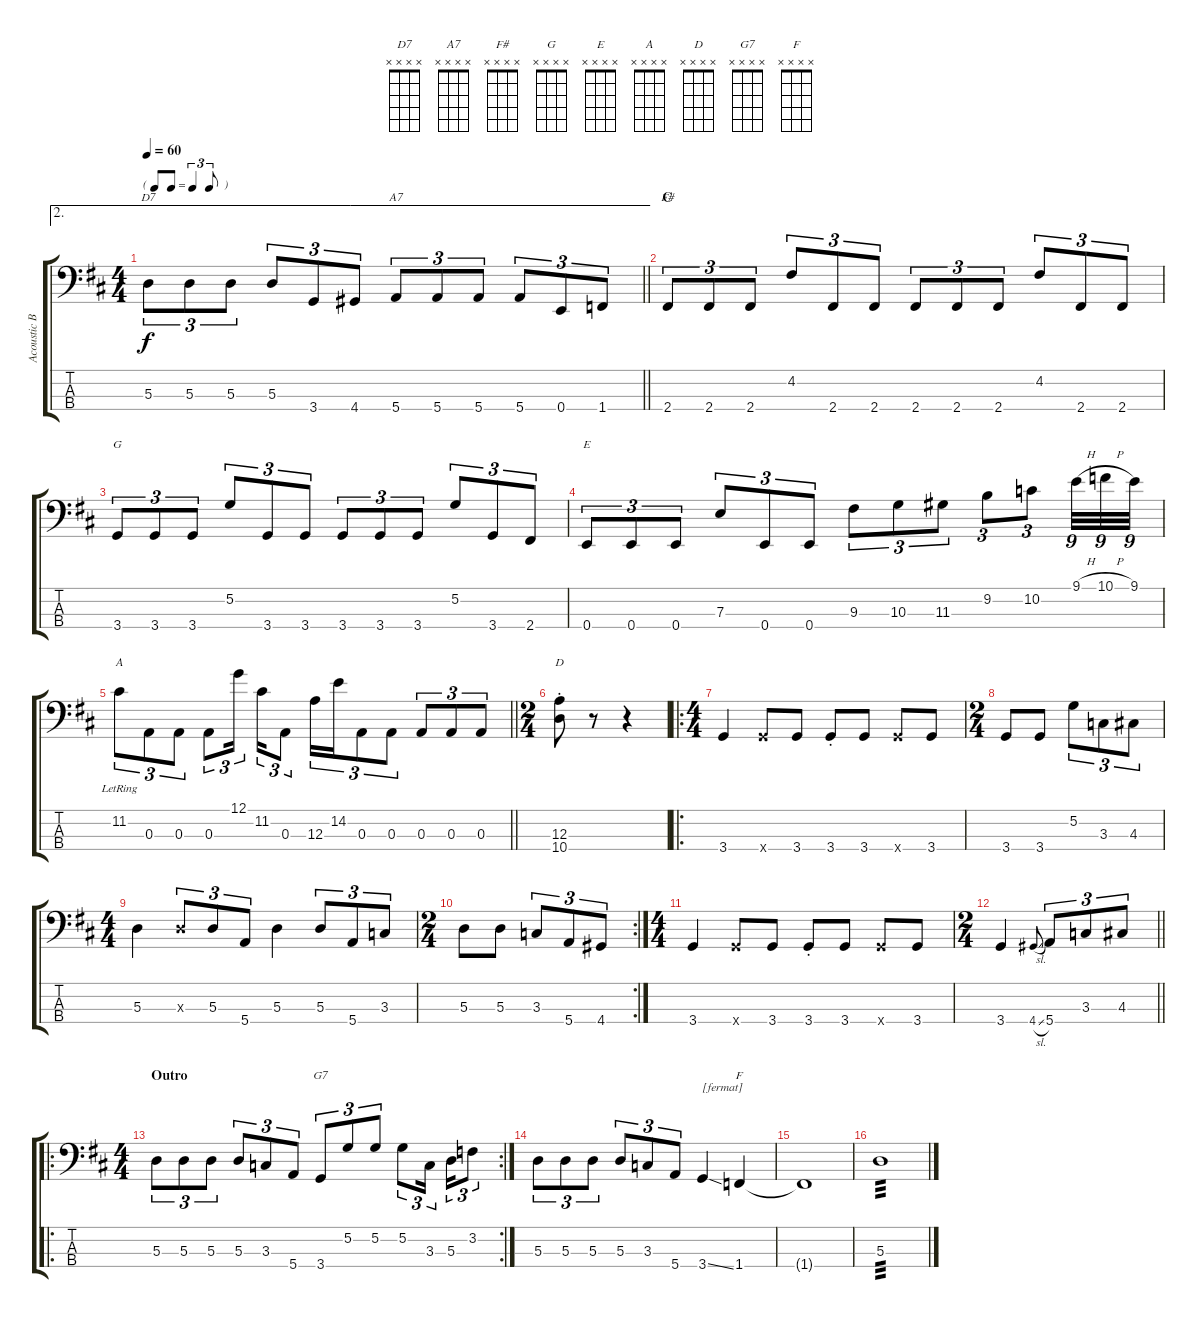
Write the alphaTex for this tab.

\track ("Acoustic Bass" "Acoustic B") {instrument acousticbass}
\staff {score tabs}
\tuning (G2 D2 A1 E1) {hide}
\chord ("D7" x x x x)
\chord ("A7" x x x x)
\chord ("F#" x x x x)
\chord ("G" x x x x)
\chord ("E" x x x x)
\chord ("A" x x x x)
\chord ("D" x x x x)
\chord ("G7" x x x x)
\chord ("F" x x x x)
\ae 2
\ts (4 4)
\tf triplet8th
\tempo 60
\clef f4
\barLineRight lightlight
\ks d
5.3.8{tu (3 2) ch "D7" dy f} 5.3.8{tu (3 2)} 5.3.8{tu (3 2)} 5.3.8{tu (3 2)} 3.4.8{tu (3 2)} 4.4.8{tu (3 2)} 5.4.8{tu (3 2) ch "A7"} 5.4.8{tu (3 2)} 5.4.8{tu (3 2)} 5.4.8{tu (3 2)} 0.4.8{tu (3 2)} 1.4.8{tu (3 2)} |
\section ("" "C")
2.4.8{tu (3 2) ch "F#"} 2.4.8{tu (3 2)} 2.4.8{tu (3 2)} 4.2.8{tu (3 2)} 2.4.8{tu (3 2)} 2.4.8{tu (3 2)} 2.4.8{tu (3 2)} 2.4.8{tu (3 2)} 2.4.8{tu (3 2)} 4.2.8{tu (3 2)} 2.4.8{tu (3 2)} 2.4.8{tu (3 2)} |
3.4.8{tu (3 2) ch "G"} 3.4.8{tu (3 2)} 3.4.8{tu (3 2)} 5.2.8{tu (3 2)} 3.4.8{tu (3 2)} 3.4.8{tu (3 2)} 3.4.8{tu (3 2)} 3.4.8{tu (3 2)} 3.4.8{tu (3 2)} 5.2.8{tu (3 2)} 3.4.8{tu (3 2)} 2.4.8{tu (3 2)} |
0.4.8{tu (3 2) ch "E"} 0.4.8{tu (3 2)} 0.4.8{tu (3 2)} 7.3.8{tu (3 2)} 0.4.8{tu (3 2)} 0.4.8{tu (3 2)} 9.3.8{tu (3 2)} 10.3.8{tu (3 2)} 11.3.8{tu (3 2)} 9.2.8{tu (3 2)} 10.2.8{tu (3 2)} 9.1{h}.32{tu (9 8)} 10.1{h}.32{tu (9 8)} 9.1.32{tu (9 8)} |
\barLineRight lightlight
11.2{lr}.8{tu (3 2) ch "A"} 0.3.8{tu (3 2)} 0.3.8{tu (3 2)} 0.3.8{tu (3 2)} 12.1.16{tu (3 2) beam splitsecondary} 11.2.16{tu (3 2)} 0.3.8{tu (3 2)} 12.3.16{tu (3 2)} 14.2.16{tu (3 2)} 0.3.8{tu (3 2)} 0.3.8{tu (3 2)} 0.3.8{tu (3 2)} 0.3.8{tu (3 2)} 0.3.8{tu (3 2)} |
\ts (2 4)
\section ("" "")
(12.3{st} 10.4{st}).8{ch "D"} r.8 r.4 |
\ro
\ts (4 4)
3.4.4 3.4{x}.8 3.4.8 3.4{st}.8 3.4.8 3.4{x}.8 3.4.8 |
\ts (2 4)
3.4.8 3.4.8 5.2.8{tu (3 2)} 3.3.8{tu (3 2)} 4.3.8{tu (3 2)} |
\ts (4 4)
5.3.4 5.3{x}.8{tu (3 2)} 5.3.8{tu (3 2)} 5.4.8{tu (3 2)} 5.3.4 5.3.8{tu (3 2)} 5.4.8{tu (3 2)} 3.3.8{tu (3 2)} |
\rc 2
\ts (2 4)
5.3.8 5.3.8 3.3.8{tu (3 2)} 5.4.8{tu (3 2)} 4.4.8{tu (3 2)} |
\ts (4 4)
3.4.4 3.4{x}.8 3.4.8 3.4{st}.8 3.4.8 3.4{x}.8 3.4.8 |
\ts (2 4)
\barLineRight lightlight
3.4.4 4.4{sl}.8{gr onbeat} 5.4.8{tu (3 2)} 3.3.8{tu (3 2)} 4.3.8{tu (3 2)} |
\ro
\rc 2
\ts (4 4)
\section ("" "Outro")
5.3.8{tu (3 2)} 5.3.8{tu (3 2)} 5.3.8{tu (3 2)} 5.3.8{tu (3 2)} 3.3.8{tu (3 2)} 5.4.8{tu (3 2)} 3.4.8{tu (3 2) ch "G7"} 5.2.8{tu (3 2)} 5.2.8{tu (3 2)} 5.2.8{tu (3 2)} 3.3.16{tu (3 2) beam splitsecondary} 5.3.16{tu (3 2)} 3.2.8{tu (3 2)} |
5.3.8{tu (3 2)} 5.3.8{tu (3 2)} 5.3.8{tu (3 2)} 5.3.8{tu (3 2)} 3.3.8{tu (3 2)} 5.4.8{tu (3 2)} 3.4{ss}.4{txt "[fermat]"} 1.4.4{ch "F"} |
1.4{t}.1 |
5.3.1{tp 3}
